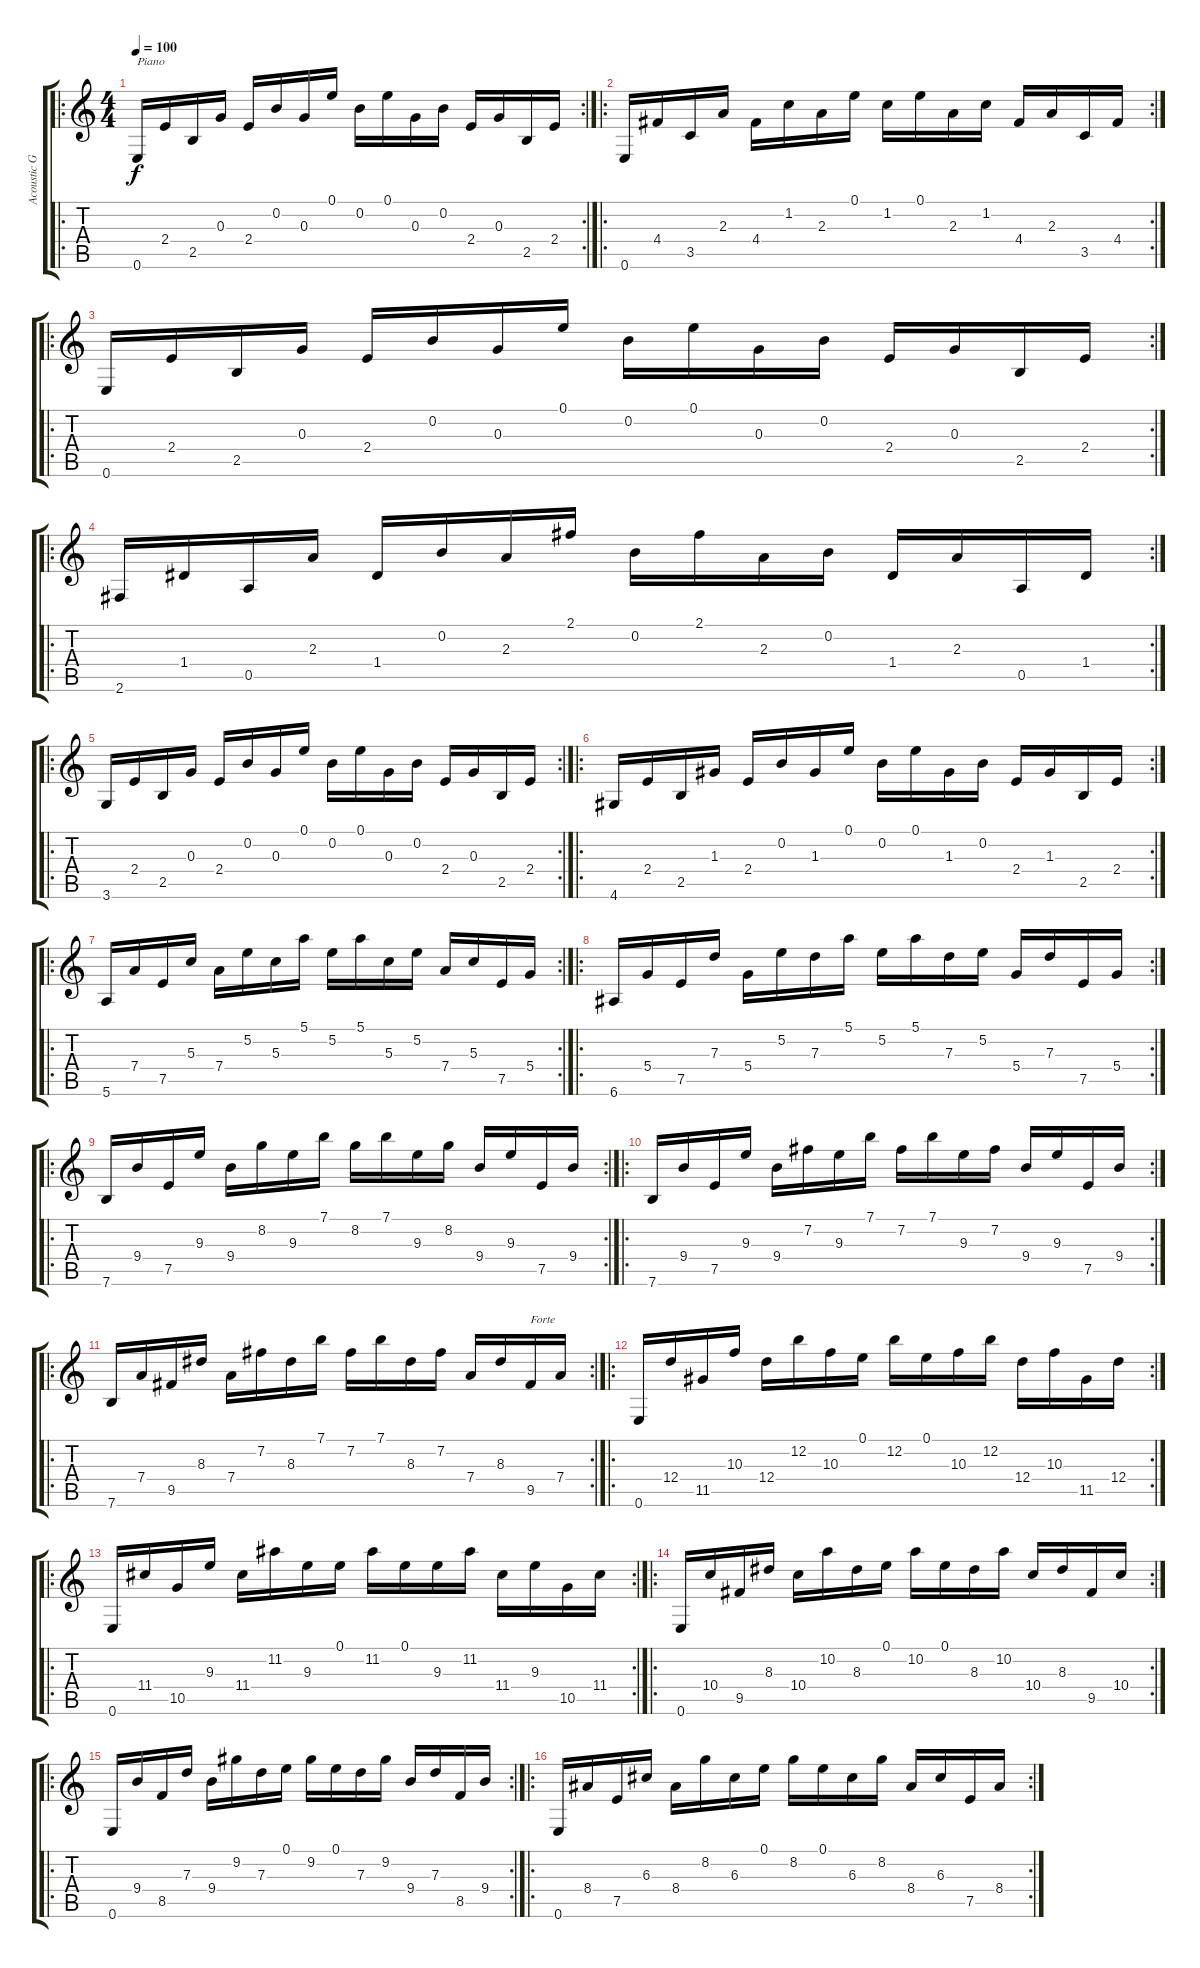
\track ("Acoustic Guitar" "Acoustic G") {instrument acousticguitarnylon}
\staff {score tabs}
\tuning (E4 B3 G3 D3 A2 E2) {hide}
\ro
\rc 2
\ts (4 4)
\tempo 100
\clef g2
\ks c
0.6.16{txt "Piano" dy f instrument acousticguitarnylon} 2.4.16 2.5.16 0.3.16 2.4.16 0.2.16 0.3.16 0.1.16 0.2.16 0.1.16 0.3.16 0.2.16 2.4.16 0.3.16 2.5.16 2.4.16 |
\ro
\rc 2
0.6.16 4.4.16 3.5.16 2.3.16 4.4.16 1.2.16 2.3.16 0.1.16 1.2.16 0.1.16 2.3.16 1.2.16 4.4.16 2.3.16 3.5.16 4.4.16 |
\ro
\rc 2
0.6.16 2.4.16 2.5.16 0.3.16 2.4.16 0.2.16 0.3.16 0.1.16 0.2.16 0.1.16 0.3.16 0.2.16 2.4.16 0.3.16 2.5.16 2.4.16 |
\ro
\rc 2
2.6.16 1.4.16 0.5.16 2.3.16 1.4.16 0.2.16 2.3.16 2.1.16 0.2.16 2.1.16 2.3.16 0.2.16 1.4.16 2.3.16 0.5.16 1.4.16 |
\ro
\rc 2
3.6.16 2.4.16 2.5.16 0.3.16 2.4.16 0.2.16 0.3.16 0.1.16 0.2.16 0.1.16 0.3.16 0.2.16 2.4.16 0.3.16 2.5.16 2.4.16 |
\ro
\rc 2
4.6.16 2.4.16 2.5.16 1.3.16 2.4.16 0.2.16 1.3.16 0.1.16 0.2.16 0.1.16 1.3.16 0.2.16 2.4.16 1.3.16 2.5.16 2.4.16 |
\ro
\rc 2
5.6.16 7.4.16 7.5.16 5.3.16 7.4.16 5.2.16 5.3.16 5.1.16 5.2.16 5.1.16 5.3.16 5.2.16 7.4.16 5.3.16 7.5.16 5.4.16 |
\ro
\rc 2
6.6.16 5.4.16 7.5.16 7.3.16 5.4.16 5.2.16 7.3.16 5.1.16 5.2.16 5.1.16 7.3.16 5.2.16 5.4.16 7.3.16 7.5.16 5.4.16 |
\ro
\rc 2
7.6.16 9.4.16 7.5.16 9.3.16 9.4.16 8.2.16 9.3.16 7.1.16 8.2.16 7.1.16 9.3.16 8.2.16 9.4.16 9.3.16 7.5.16 9.4.16 |
\ro
\rc 2
7.6.16 9.4.16 7.5.16 9.3.16 9.4.16 7.2.16 9.3.16 7.1.16 7.2.16 7.1.16 9.3.16 7.2.16 9.4.16 9.3.16 7.5.16 9.4.16 |
\ro
\rc 2
7.6.16 7.4.16 9.5.16 8.3.16 7.4.16 7.2.16 8.3.16 7.1.16 7.2.16 7.1.16 8.3.16 7.2.16 7.4.16 8.3.16 9.5.16{txt "Forte"} 7.4.16 |
\ro
\rc 2
0.6.16 12.4.16 11.5.16 10.3.16 12.4.16 12.2.16 10.3.16 0.1.16 12.2.16 0.1.16 10.3.16 12.2.16 12.4.16 10.3.16 11.5.16 12.4.16 |
\ro
\rc 2
0.6.16 11.4.16 10.5.16 9.3.16 11.4.16 11.2.16 9.3.16 0.1.16 11.2.16 0.1.16 9.3.16 11.2.16 11.4.16 9.3.16 10.5.16 11.4.16 |
\ro
\rc 2
0.6.16 10.4.16 9.5.16 8.3.16 10.4.16 10.2.16 8.3.16 0.1.16 10.2.16 0.1.16 8.3.16 10.2.16 10.4.16 8.3.16 9.5.16 10.4.16 |
\ro
\rc 2
0.6.16 9.4.16 8.5.16 7.3.16 9.4.16 9.2.16 7.3.16 0.1.16 9.2.16 0.1.16 7.3.16 9.2.16 9.4.16 7.3.16 8.5.16 9.4.16 |
\ro
\rc 2
0.6.16 8.4.16 7.5.16 6.3.16 8.4.16 8.2.16 6.3.16 0.1.16 8.2.16 0.1.16 6.3.16 8.2.16 8.4.16 6.3.16 7.5.16 8.4.16
